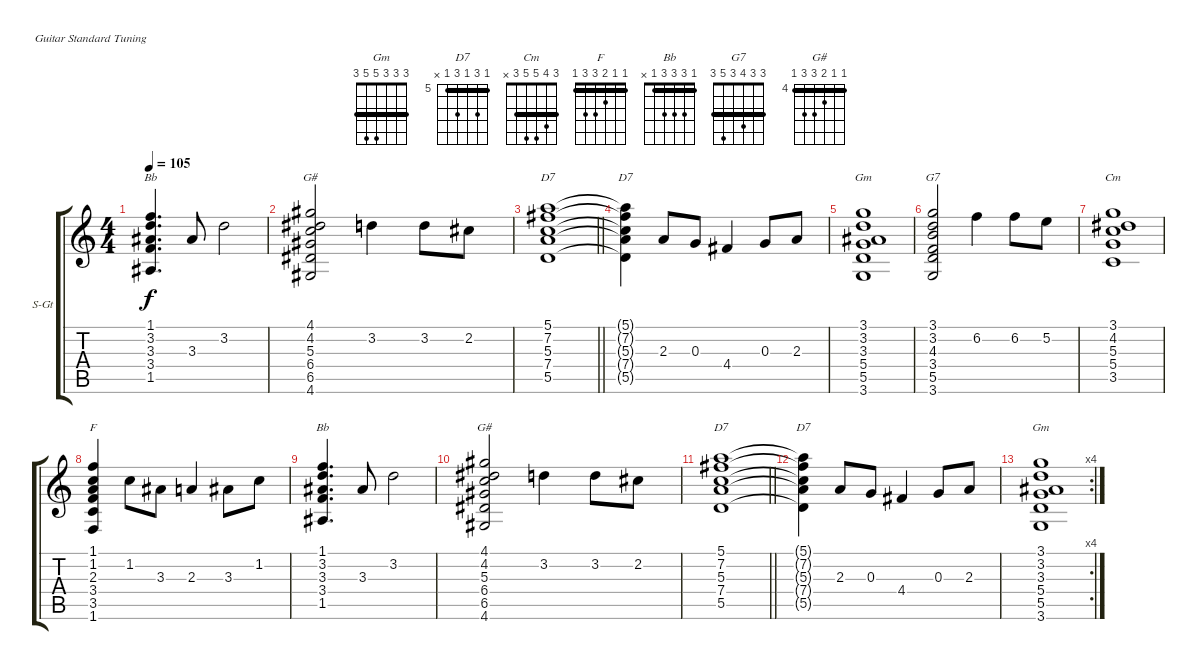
\bracketExtendMode groupsimilarinstruments
\firstSystemTrackNameOrientation horizontal
\otherSystemsTrackNameOrientation horizontal
\track ("Acoustic Guirar" "S-Gt") {instrument acousticguitarsteel}
\staff {score tabs}
\tuning (E4 B3 G3 D3 A2 E2)
\chord ("Gm" 3 3 3 5 5 3) {showfingering false barre (3 3 3)}
\chord ("D7" 5 7 5 7 5 x) {firstfret 5 showfingering false barre (5 5)}
\chord ("Cm" 3 4 5 5 3 x) {showfingering false barre 3}
\chord ("F" 1 1 2 3 3 1) {showfingering false barre (1 1)}
\chord ("Bb" 1 3 3 3 1 x) {showfingering false barre 1}
\chord ("G7" 3 3 4 3 5 3) {showfingering false barre (3 3 3)}
\chord ("G#" 4 4 5 6 6 4) {firstfret 4 showfingering false barre (4 4)}
\ts (4 4)
\tempo 105
\clef g2
\scale
1.11728
\ks c
(1.1 3.2 3.3 3.4 1.5).4{d ch "Bb" dy f} 3.3.8 3.2.2 |
\scale
0.960908 (4.1 4.2 5.3 6.4 6.5 4.6).2{ch "G#"} 3.2.4 3.2.8 2.2.8 |
\scale
0.960908
\barLineRight lightlight
(5.1 7.2 5.3 7.4 5.5).1{ch "D7"} |
\scale
0.960908 (5.1{t} 7.2{t} 5.3{t} 7.4{t} 5.5{t}).4{ch "D7"} 2.3.8 0.3.8 4.4.4 0.3.8 2.3.8 |
\scale
1.11728 (3.1 3.2 3.3 5.4 5.5 3.6).1{ch "Gm"} |
\scale
0.960908 (3.1 3.2 4.3 3.4 5.5 3.6).2{ch "G7"} 6.2.4 6.2.8 5.2.8 |
\scale
0.960908 (3.1 4.2 5.3 5.4 3.5).1{ch "Cm"} |
\scale
0.960908 (1.1 1.2 2.3 3.4 3.5 1.6).4{ch "F"} 1.2.8 3.3.8 2.3.4 3.3.8 1.2.8 |
\scale
1.11728 (1.1 3.2 3.3 3.4 1.5).4{d ch "Bb"} 3.3.8 3.2.2 |
\scale
0.960908 (4.1 4.2 5.3 6.4 6.5 4.6).2{ch "G#"} 3.2.4 3.2.8 2.2.8 |
\scale
0.960908
\barLineRight lightlight
(5.1 7.2 5.3 7.4 5.5).1{ch "D7"} |
\scale
0.960908 (5.1{t} 7.2{t} 5.3{t} 7.4{t} 5.5{t}).4{ch "D7"} 2.3.8 0.3.8 4.4.4 0.3.8 2.3.8 |
\rc 4
(3.1 3.2 3.3 5.4 5.5 3.6).1{ch "Gm"}
